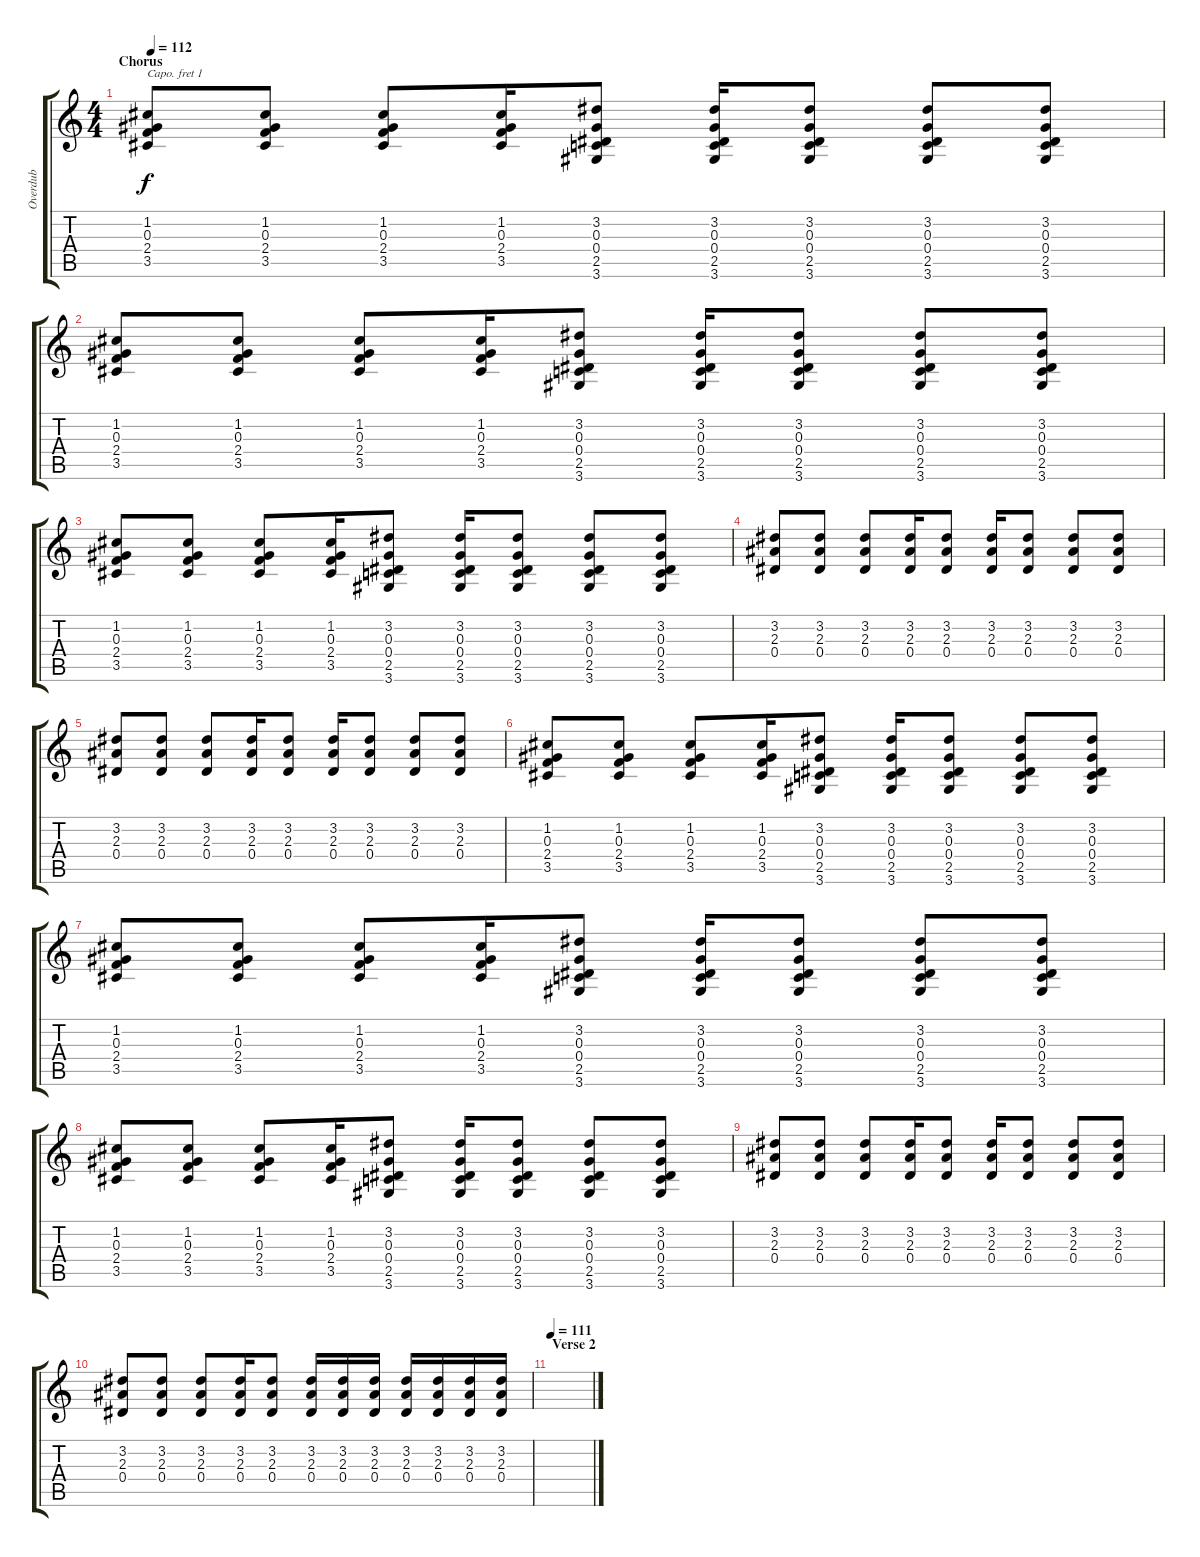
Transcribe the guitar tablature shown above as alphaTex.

\track ("Overdub" "Overdub") {instrument acousticguitarnylon}
\staff {score tabs}
\capo 1
\tuning (E4 B3 G3 D3 A2 E2) {hide}
\ts (4 4)
\section ("" "Chorus")
\tempo 112
\clef g2
\ks c
(1.2 0.3 2.4 3.5).8{dy f} (1.2 0.3 2.4 3.5).8 (1.2 0.3 2.4 3.5).8 (1.2 0.3 2.4 3.5).16 (3.2 0.3 0.4 2.5 3.6).8 (3.2 0.3 0.4 2.5 3.6).16 (3.2 0.3 0.4 2.5 3.6).8 (3.2 0.3 0.4 2.5 3.6).8 (3.2 0.3 0.4 2.5 3.6).8 |
(1.2 0.3 2.4 3.5).8 (1.2 0.3 2.4 3.5).8 (1.2 0.3 2.4 3.5).8 (1.2 0.3 2.4 3.5).16 (3.2 0.3 0.4 2.5 3.6).8 (3.2 0.3 0.4 2.5 3.6).16 (3.2 0.3 0.4 2.5 3.6).8 (3.2 0.3 0.4 2.5 3.6).8 (3.2 0.3 0.4 2.5 3.6).8 |
(1.2 0.3 2.4 3.5).8 (1.2 0.3 2.4 3.5).8 (1.2 0.3 2.4 3.5).8 (1.2 0.3 2.4 3.5).16 (3.2 0.3 0.4 2.5 3.6).8 (3.2 0.3 0.4 2.5 3.6).16 (3.2 0.3 0.4 2.5 3.6).8 (3.2 0.3 0.4 2.5 3.6).8 (3.2 0.3 0.4 2.5 3.6).8 |
(3.2 2.3 0.4).8 (3.2 2.3 0.4).8 (3.2 2.3 0.4).8 (3.2 2.3 0.4).16 (3.2 2.3 0.4).8 (3.2 2.3 0.4).16 (3.2 2.3 0.4).8 (3.2 2.3 0.4).8 (3.2 2.3 0.4).8 |
(3.2 2.3 0.4).8 (3.2 2.3 0.4).8 (3.2 2.3 0.4).8 (3.2 2.3 0.4).16 (3.2 2.3 0.4).8 (3.2 2.3 0.4).16 (3.2 2.3 0.4).8 (3.2 2.3 0.4).8 (3.2 2.3 0.4).8 |
(1.2 0.3 2.4 3.5).8 (1.2 0.3 2.4 3.5).8 (1.2 0.3 2.4 3.5).8 (1.2 0.3 2.4 3.5).16 (3.2 0.3 0.4 2.5 3.6).8 (3.2 0.3 0.4 2.5 3.6).16 (3.2 0.3 0.4 2.5 3.6).8 (3.2 0.3 0.4 2.5 3.6).8 (3.2 0.3 0.4 2.5 3.6).8 |
(1.2 0.3 2.4 3.5).8 (1.2 0.3 2.4 3.5).8 (1.2 0.3 2.4 3.5).8 (1.2 0.3 2.4 3.5).16 (3.2 0.3 0.4 2.5 3.6).8 (3.2 0.3 0.4 2.5 3.6).16 (3.2 0.3 0.4 2.5 3.6).8 (3.2 0.3 0.4 2.5 3.6).8 (3.2 0.3 0.4 2.5 3.6).8 |
(1.2 0.3 2.4 3.5).8 (1.2 0.3 2.4 3.5).8 (1.2 0.3 2.4 3.5).8 (1.2 0.3 2.4 3.5).16 (3.2 0.3 0.4 2.5 3.6).8 (3.2 0.3 0.4 2.5 3.6).16 (3.2 0.3 0.4 2.5 3.6).8 (3.2 0.3 0.4 2.5 3.6).8 (3.2 0.3 0.4 2.5 3.6).8 |
(3.2 2.3 0.4).8 (3.2 2.3 0.4).8 (3.2 2.3 0.4).8 (3.2 2.3 0.4).16 (3.2 2.3 0.4).8 (3.2 2.3 0.4).16 (3.2 2.3 0.4).8 (3.2 2.3 0.4).8 (3.2 2.3 0.4).8 |
(3.2 2.3 0.4).8 (3.2 2.3 0.4).8 (3.2 2.3 0.4).8 (3.2 2.3 0.4).16 (3.2 2.3 0.4).8 (3.2 2.3 0.4).16 (3.2 2.3 0.4).16 (3.2 2.3 0.4).16 (3.2 2.3 0.4).16 (3.2 2.3 0.4).16 (3.2 2.3 0.4).16 (3.2 2.3 0.4).16 |
\section ("" "Verse 2")
\tempo 111
